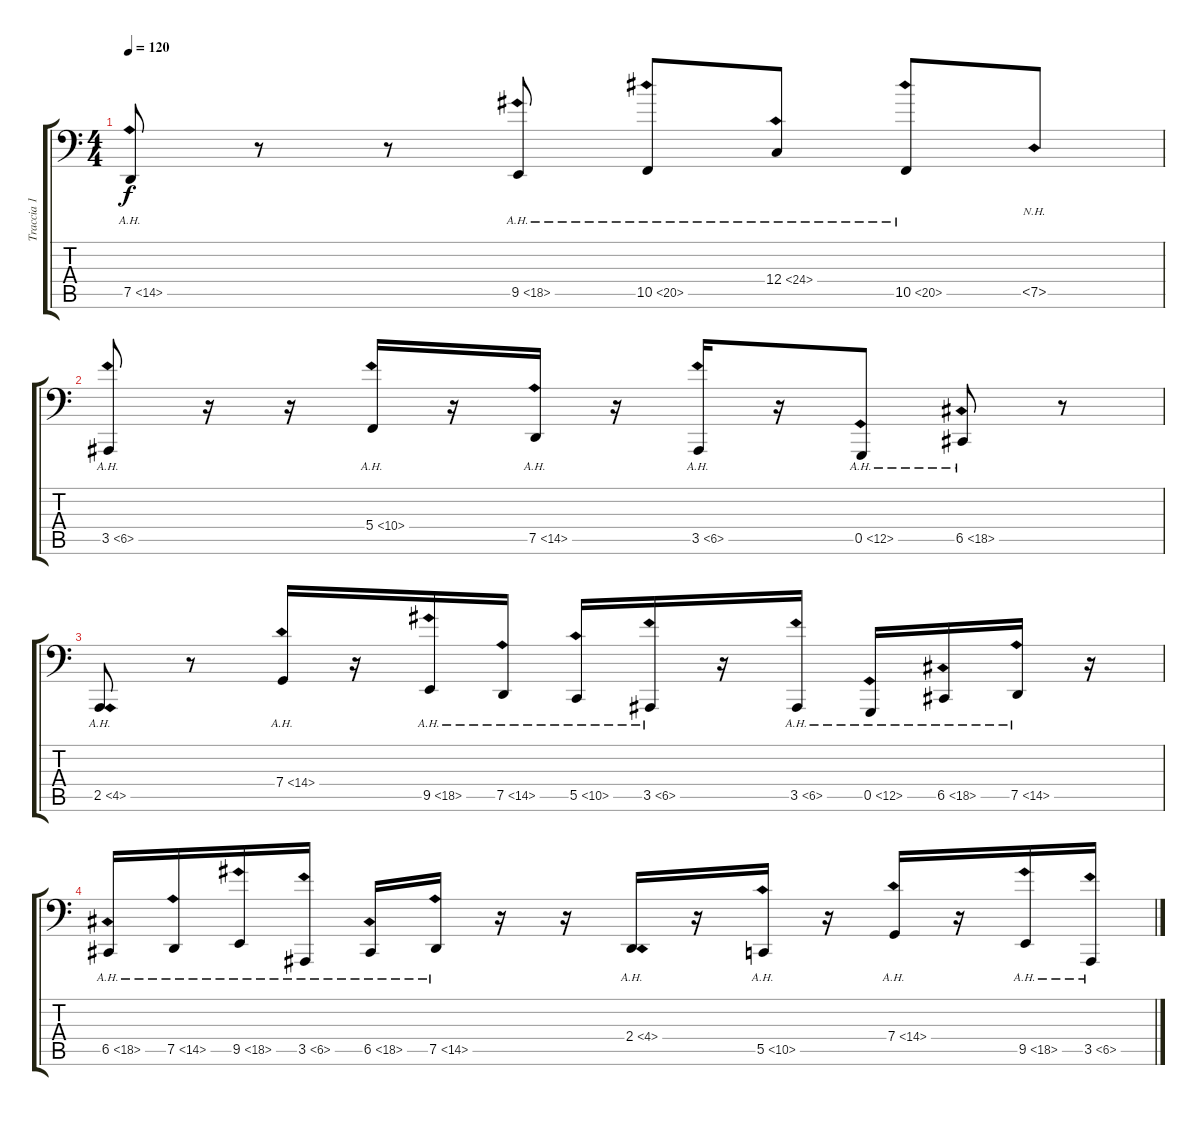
\track ("Traccia 1" "Traccia 1") {instrument acousticgrandpiano}
\staff {score tabs}
\tuning (D3 A2 F2 C2 G1 D1) {hide}
\ts (4 4)
\tempo 120
\clef f4
\ks c
7.5{ah 7}.8{dy f} r.8 r.8 9.5{ah 9}.8 10.5{ah 10}.8 12.4{ah 12}.8 10.5{ah 10}.8 7.5{nh}.8 |
3.5{ah 3}.8 r.16 r.16 5.4{ah 5}.16 r.16 7.5{ah 7}.16 r.16 3.5{ah 3}.16 r.16 0.5{ah 12}.8 6.5{ah 12}.8 r.8 |
2.5{ah 2}.8 r.8 7.4{ah 7}.16 r.16 9.5{ah 9}.16 7.5{ah 7}.16 5.5{ah 5}.16 3.5{ah 3}.16 r.16 3.5{ah 3}.16 0.5{ah 12}.16 6.5{ah 12}.16 7.5{ah 7}.16 r.16 |
6.5{ah 12}.16 7.5{ah 7}.16 9.5{ah 9}.16 3.5{ah 3}.16 6.5{ah 12}.16 7.5{ah 7}.16 r.16 r.16 2.4{ah 2}.16 r.16 5.5{ah 5}.16 r.16 7.4{ah 7}.16 r.16 9.5{ah 9}.16 3.5{ah 3}.16
